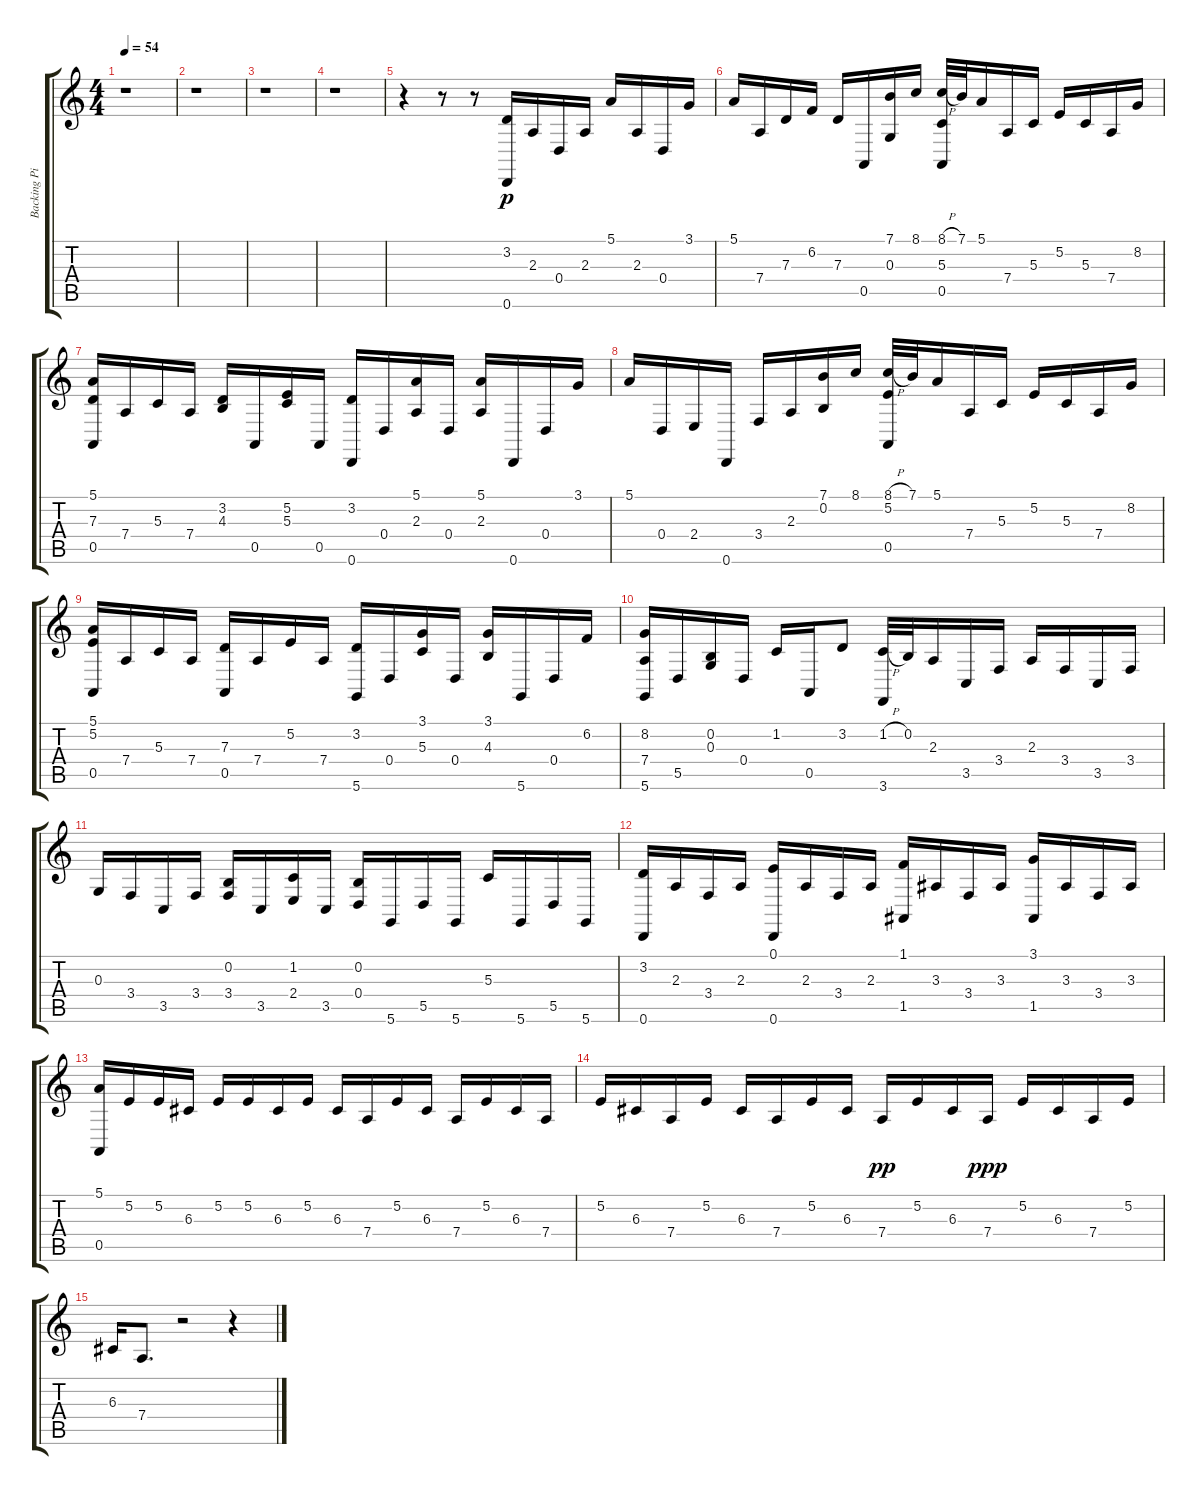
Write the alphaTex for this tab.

\track ("Backing Piano 2" "Backing Pi") {instrument xylophone}
\staff {score tabs}
\tuning (E4 B3 G3 D3 A2 D2) {hide}
\ts (4 4)
\tempo 54
\clef g2
\ks c
r.1{dy p} |
r.1 |
r.1 |
r.1 |
r.4 r.8 r.8 (3.2 0.6).16 2.3.16 0.4.16 2.3.16 5.1.16 2.3.16 0.4.16 3.1.16 |
5.1.16 7.4.16 7.3.16 6.2.16 7.3.16 0.5.16 (7.1 0.3).16 8.1.16 (8.1{h} 5.3 0.5).32 7.1.32 5.1.16 7.4.16 5.3.16 5.2.16 5.3.16 7.4.16 8.2.16 |
(5.1 7.3 0.5).16 7.4.16 5.3.16 7.4.16 (3.2 4.3).16 0.5.16 (5.2 5.3).16 0.5.16 (3.2 0.6).16 0.4.16 (5.1 2.3).16 0.4.16 (5.1 2.3).16 0.6.16 0.4.16 3.1.16 |
5.1.16 0.4.16 2.4.16 0.6.16 3.4.16 2.3.16 (7.1 0.2).16 8.1.16 (8.1{h} 5.2 0.5).32 7.1.32 5.1.16 7.4.16 5.3.16 5.2.16 5.3.16 7.4.16 8.2.16 |
(5.1 5.2 0.5).16 7.4.16 5.3.16 7.4.16 (7.3 0.5).16 7.4.16 5.2.16 7.4.16 (3.2 5.6).16 0.4.16 (3.1 5.3).16 0.4.16 (3.1 4.3).16 5.6.16 0.4.16 6.2.16 |
(8.2 7.4 5.6).16 5.5.16 (0.2 0.3).16 0.4.16 1.2.16 0.5.16 3.2.8 (1.2{h} 3.6).32 0.2.32 2.3.16 3.5.16 3.4.16 2.3.16 3.4.16 3.5.16 3.4.16 |
0.3.16 3.4.16 3.5.16 3.4.16 (0.2 3.4).16 3.5.16 (1.2 2.4).16 3.5.16 (0.2 0.4).16 5.6.16 5.5.16 5.6.16 5.3.16 5.6.16 5.5.16 5.6.16 |
(3.2 0.6).16 2.3.16 3.4.16 2.3.16 (0.1 0.6).16 2.3.16 3.4.16 2.3.16 (1.1 1.5).16 3.3.16 3.4.16 3.3.16 (3.1 1.5).16 3.3.16 3.4.16 3.3.16 |
(5.1 0.5).16 5.2.16 5.2.16 6.3.16 5.2.16 5.2.16 6.3.16 5.2.16 6.3.16 7.4.16 5.2.16 6.3.16 7.4.16 5.2.16 6.3.16 7.4.16 |
5.2.16 6.3.16 7.4.16 5.2.16 6.3.16 7.4.16 5.2.16 6.3.16 7.4.16{dy pp} 5.2.16 6.3.16 7.4.16{dy ppp} 5.2.16 6.3.16 7.4.16 5.2.16 |
6.3.16 7.4.8{d} r.2 r.4
